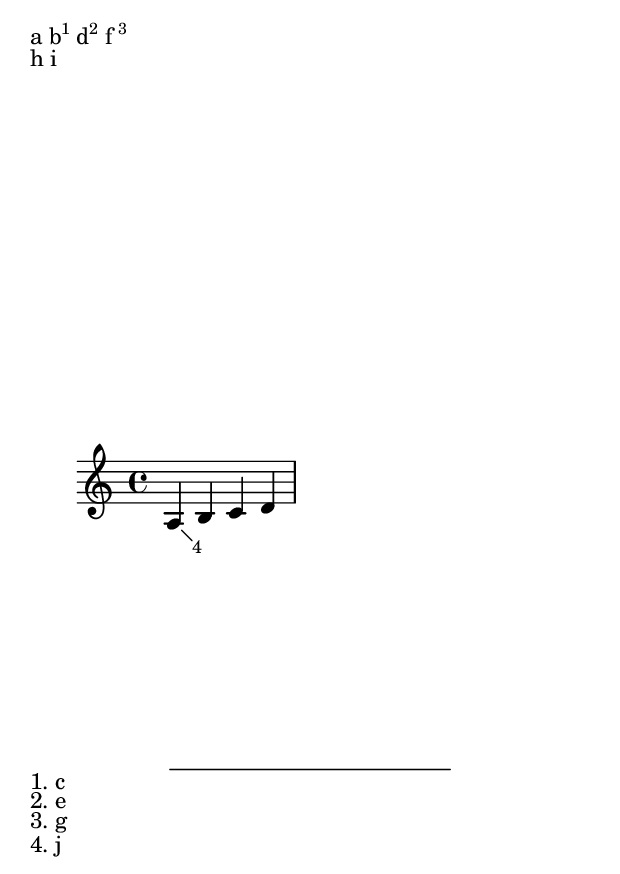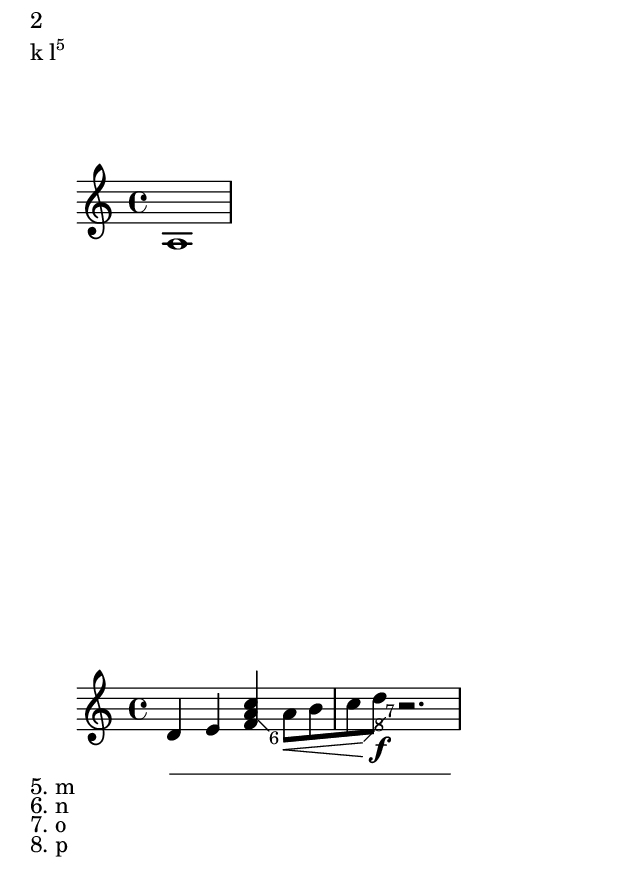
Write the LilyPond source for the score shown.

\version "2.15.39"
\header {
  texidoc = "Lilypond does footnotes."
}

#(set-default-paper-size "a6")
\book {

\markup {
  a \footnote \concat { b \super 1 } "1. c"
  \footnote \concat { d \super 2 } "2. e"
  \footnote \line { f \super 3 } "3. g"
}

\markup { h i }

\relative c' {
\footnote \markup { \tiny 4 } #'(1 . -1) \markup { 4. j }
a b c d }

\pageBreak

\markup { k \footnote \concat { l \super 5 } \line { 5. m }  }

\relative c' { a1 }

\relative c' {
  d4 e
  < f \footnote \markup { \tiny 6 } #'(1 . -1) \markup { 6. n } a c >
  a8-\footnote \markup { \tiny 8 } #'(1 . 1) \markup { 8. p } \<
  -\footnote \markup { \tiny 7 } #'(1 . 1) \markup { 7. o }
  [ b c d\f ] r2. |
}}
